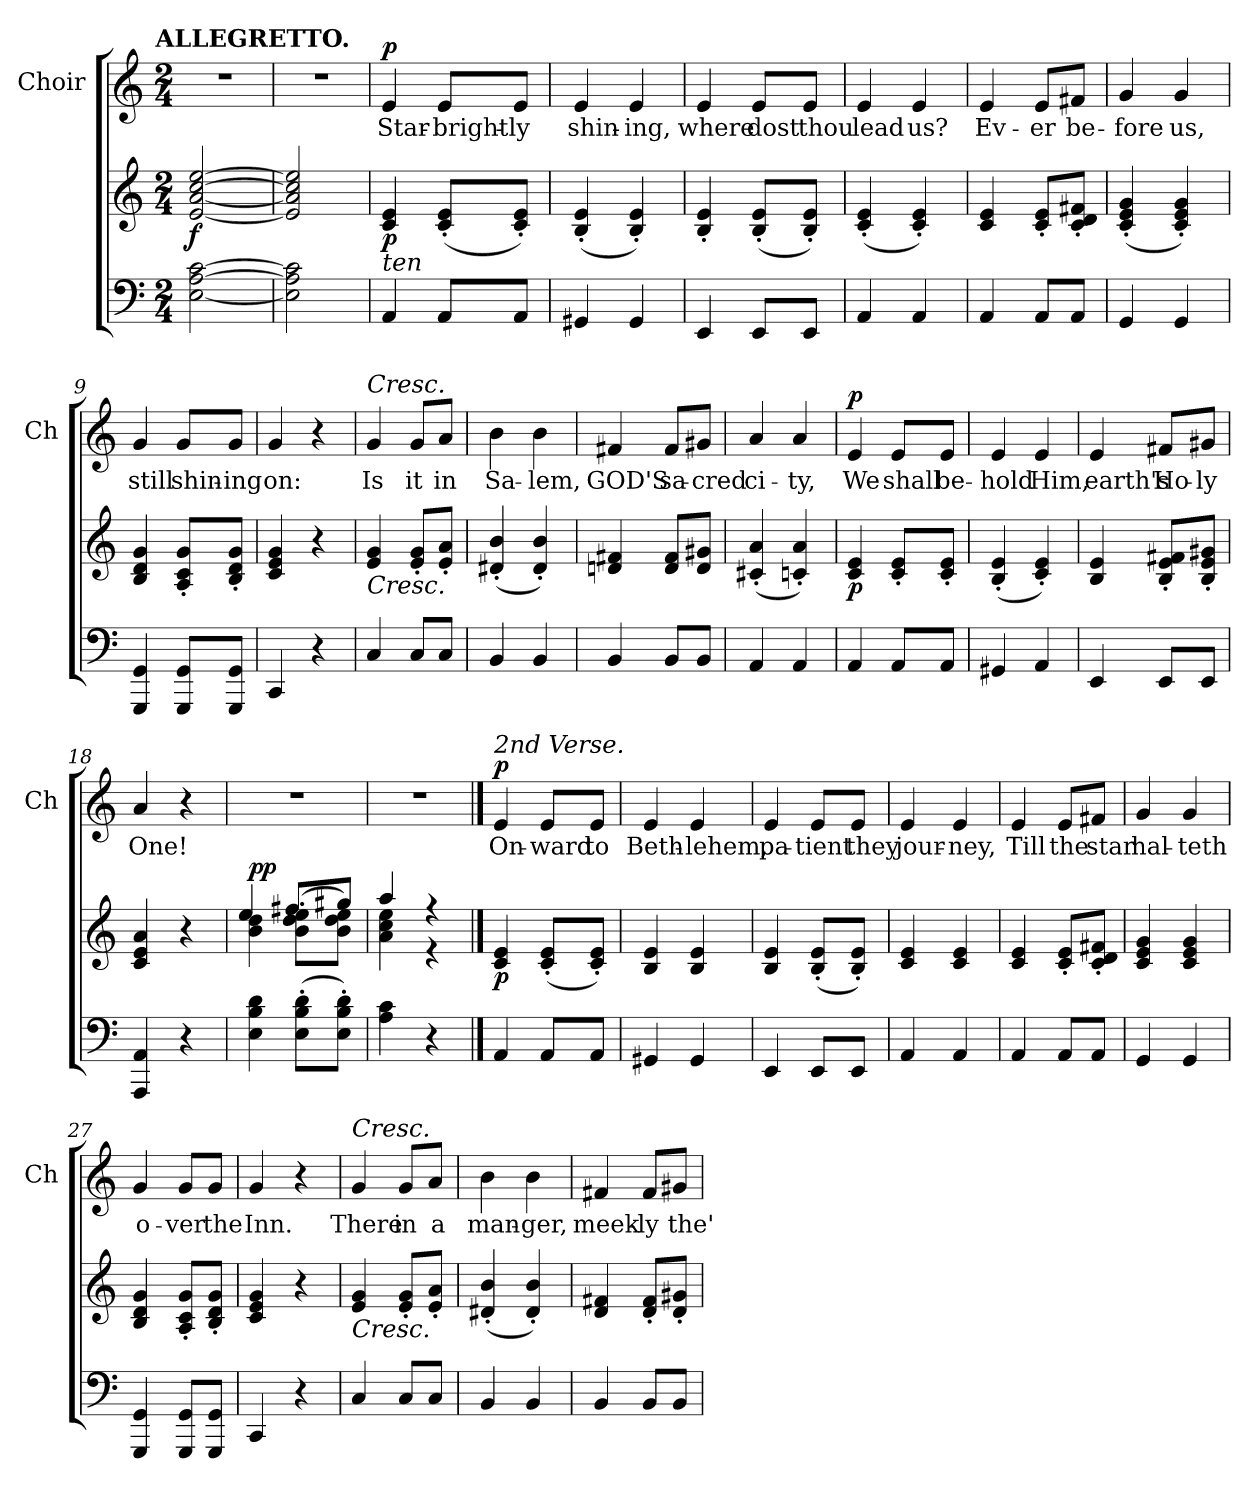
**kern	**kern	**dynam	**kern	**text	**dynam
*part2	*part2	*part2	*part1	*part1	*part1
*staff3	*staff2	*staff2/3	*staff1	*staff1	*staff1
*	*	*	*I"Choir	*	*
*	*	*	*I'Ch	*	*
*clefF4	*clefG2	*	*clefG2	*	*
*k[]	*k[]	*	*k[]	*	*
!!LO:TX:omd:t=ALLEGRETTO.
*M2/4	*M2/4	*	*M2/4	*	*
*MM116	*MM116	*	*MM116	*	*
=1	=1	=1	=1	=1	=1
!	!	!LO:DY:b	!	!	!
[2E\ [2A\ [2c\	[2e/ [2a/ [2cc/ [2ee/	f	2r	.	.
=2	=2	=2	=2	=2	=2
2E]\ 2A]\ 2c]\	2e]/ 2a]/ 2cc]/ 2ee]/	.	2r	.	.
=3	=3	=3	=3	=3	=3
!	!LO:TX:b:i:t=ten	!	!	!	!
!	!	!LO:DY:b	!	!	!LO:DY:a
4AA/	4c/ 4e/	p	4e/	Star-	p
8AA/L	(<8c'/ 8e'/L	.	8e/L	bright-	.
8AA/J	8c'/ 8e'/J)	.	8e/J	-ly	.
=4	=4	=4	=4	=4	=4
4GG#X/	(<4B'/ 4e'/	.	4e/	shin-	.
4GG#/	4B'/ 4e'/)	.	4e/	-ing,	.
=5	=5	=5	=5	=5	=5
4EE/	4B'/ 4e'/	.	4e/	where	.
8EE/L	(<8B'/ 8e'/L	.	8e/L	dost	.
8EE/J	8B'/ 8e'/J)	.	8e/J	thou	.
=6	=6	=6	=6	=6	=6
4AA/	(<4c'/ 4e'/	.	4e/	lead	.
4AA/	4c'/ 4e'/)	.	4e/	us?	.
=7	=7	=7	=7	=7	=7
4AA/	4c/ 4e/	.	4e/	Ev-	.
8AA/L	8c'/ 8e'/L	.	8e/L	-er	.
8AA/J	8c'/ 8d'/ 8f#X'/J	.	8f#X/J	be-	.
!!LO:LB:g=z
=8	=8	=8	=8	=8	=8
4GG/	(<4c'/ 4e'/ 4g'/	.	4g/	-fore	.
4GG/	4c'/ 4e'/ 4g'/)	.	4g/	us,	.
=9	=9	=9	=9	=9	=9
4GGG/ 4GG/	4B/ 4d/ 4g/	.	4g/	still	.
8GGG/ 8GG/L	8A'/ 8c'/ 8g'/L	.	8g/L	shin-	.
8GGG/ 8GG/J	8B'/ 8d'/ 8g'/J	.	8g/J	-ing	.
=10	=10	=10	=10	=10	=10
4CC/	4c/ 4e/ 4g/	.	4g/	on:	.
4r	4r	.	4r	.	.
=11	=11	=11	=11	=11	=11
!	!	!	!LO:TX:a:i:t=Cresc.	!	!
!	!LO:TX:b:i:t=Cresc.	!	!	!	!
4C/	4e/ 4g/	.	4g/	Is	.
8C/L	8e'/ 8g'/L	.	8g/L	it	.
8C/J	8e'/ 8a'/J	.	8a/J	in	.
=12	=12	=12	=12	=12	=12
4BB/	(<4d#X'/ 4b'/	.	4b\	Sa-	.
4BB/	4d#'/ 4b'/)	.	4b\	-lem,	.
=13	=13	=13	=13	=13	=13
4BB/	4dn/ 4f#X/	.	4f#X/	GOD'S	.
8BB/L	8d/ 8f#/L	.	8f#/L	sa-	.
8BB/J	8d/ 8g#X/J	.	8g#X/J	-cred	.
=14	=14	=14	=14	=14	=14
4AA/	(<4c#X'/ 4a'/	.	4a/	ci-	.
4AA/	4cn'/ 4a'/)	.	4a/	-ty,	.
=15	=15	=15	=15	=15	=15
!	!	!LO:DY:b	!	!	!LO:DY:a
4AA/	4c/ 4e/	p	4e/	We	p
8AA/L	8c'/ 8e'/L	.	8e/L	shall	.
8AA/J	8c'/ 8e'/J	.	8e/J	be-	.
!!LO:LB:g=z
=16	=16	=16	=16	=16	=16
4GG#X/	(<4B'/ 4e'/	.	4e/	-hold	.
4AA/	4c'/ 4e'/)	.	4e/	Him,	.
=17	=17	=17	=17	=17	=17
4EE/	4B/ 4e/	.	4e/	earth's	.
8EE/L	8B'/ 8e'/ 8f#X'/L	.	8f#X/L	Ho-	.
8EE/J	8B'/ 8e'/ 8g#X'/J	.	8g#X/J	-ly	.
=18	=18	=18	=18	=18	=18
4AAA/ 4AA/	4c/ 4e/ 4a/	.	4a/	One!	.
4r	4r	.	4r	.	.
=19	=19	=19	=19	=19	=19
*	*^	*	*	*	*
!	!	!	!LO:DY:a	!	!	!
4E\ 4B\ 4d\	4b\ 4dd\	4ee/	pp	2r	.	.
(>8E'\ 8B'\ 8d'\L	(>8b'\ 8dd'\ 8ee'\L	8ff#X/L	.	.	.	.
8E'\ 8B'\ 8d'\J)	8b'\ 8dd'\ 8ee'\J)	8gg#X/J	.	.	.	.
=20	=20	=20	=20	=20	=20	=20
4A\ 4c\	4a\ 4cc\ 4ee\	4aa/	.	2r	.	.
4r	4r	4r	.	.	.	.
==21	==21	==21	==21	==21	==21	==21
!	!	!	!	!LO:TX:a:i:t=2nd Verse.	!	!
!	!	!	!LO:DY:b	!	!	!LO:DY:a
*	*v	*v	*	*	*	*
4AA/	4c/ 4e/	p	4e/	On-	p
8AA/L	(<8c'/ 8e'/L	.	8e/L	-ward	.
8AA/J	8c'/ 8e'/J)	.	8e/J	to	.
=22	=22	=22	=22	=22	=22
4GG#X/	4B/ 4e/	.	4e/	Beth-	.
4GG#/	4B/ 4e/	.	4e/	-lehem,	.
!!LO:LB:g=z
=23	=23	=23	=23	=23	=23
4EE/	4B/ 4e/	.	4e/	pa-	.
8EE/L	(<8B'/ 8e'/L	.	8e/L	-tient	.
8EE/J	8B'/ 8e'/J)	.	8e/J	they	.
=24	=24	=24	=24	=24	=24
4AA/	4c/ 4e/	.	4e/	jour-	.
4AA/	4c/ 4e/	.	4e/	-ney,	.
=25	=25	=25	=25	=25	=25
4AA/	4c/ 4e/	.	4e/	Till	.
8AA/L	8c'/ 8e'/L	.	8e/L	the	.
8AA/J	8c'/ 8d'/ 8f#X'/J	.	8f#X/J	star	.
=26	=26	=26	=26	=26	=26
4GG/	4c/ 4e/ 4g/	.	4g/	hal-	.
4GG/	4c/ 4e/ 4g/	.	4g/	-teth	.
=27	=27	=27	=27	=27	=27
4GGG/ 4GG/	4B/ 4d/ 4g/	.	4g/	o-	.
8GGG/ 8GG/L	8A'/ 8c'/ 8g'/L	.	8g/L	-ver	.
8GGG/ 8GG/J	8B'/ 8d'/ 8g'/J	.	8g/J	the	.
=28	=28	=28	=28	=28	=28
4CC/	4c/ 4e/ 4g/	.	4g/	Inn.	.
4r	4r	.	4r	.	.
=29	=29	=29	=29	=29	=29
!	!	!	!LO:TX:a:i:t=Cresc.	!	!
!	!LO:TX:b:i:t=Cresc.	!	!	!	!
4C/	4e/ 4g/	.	4g/	There	.
8C/L	8e'/ 8g'/L	.	8g/L	in	.
8C/J	8e'/ 8a'/J	.	8a/J	a	.
!!LO:PB:g=z
=30	=30	=30	=30	=30	=30
4BB/	(<4d#X'/ 4b'/	.	4b\	man-	.
4BB/	4d#'/ 4b'/)	.	4b\	-ger,	.
=31	=31	=31	=31	=31	=31
4BB/	4d/ 4f#X/	.	4f#X/	meek-	.
8BB/L	8d'/ 8f#'/L	.	8f#/L	-ly	.
8BB/J	8d'/ 8g#X'/J	.	8g#X/J	the'	.
=	=	=	=	=	=
*-	*-	*-	*-	*-	*-
